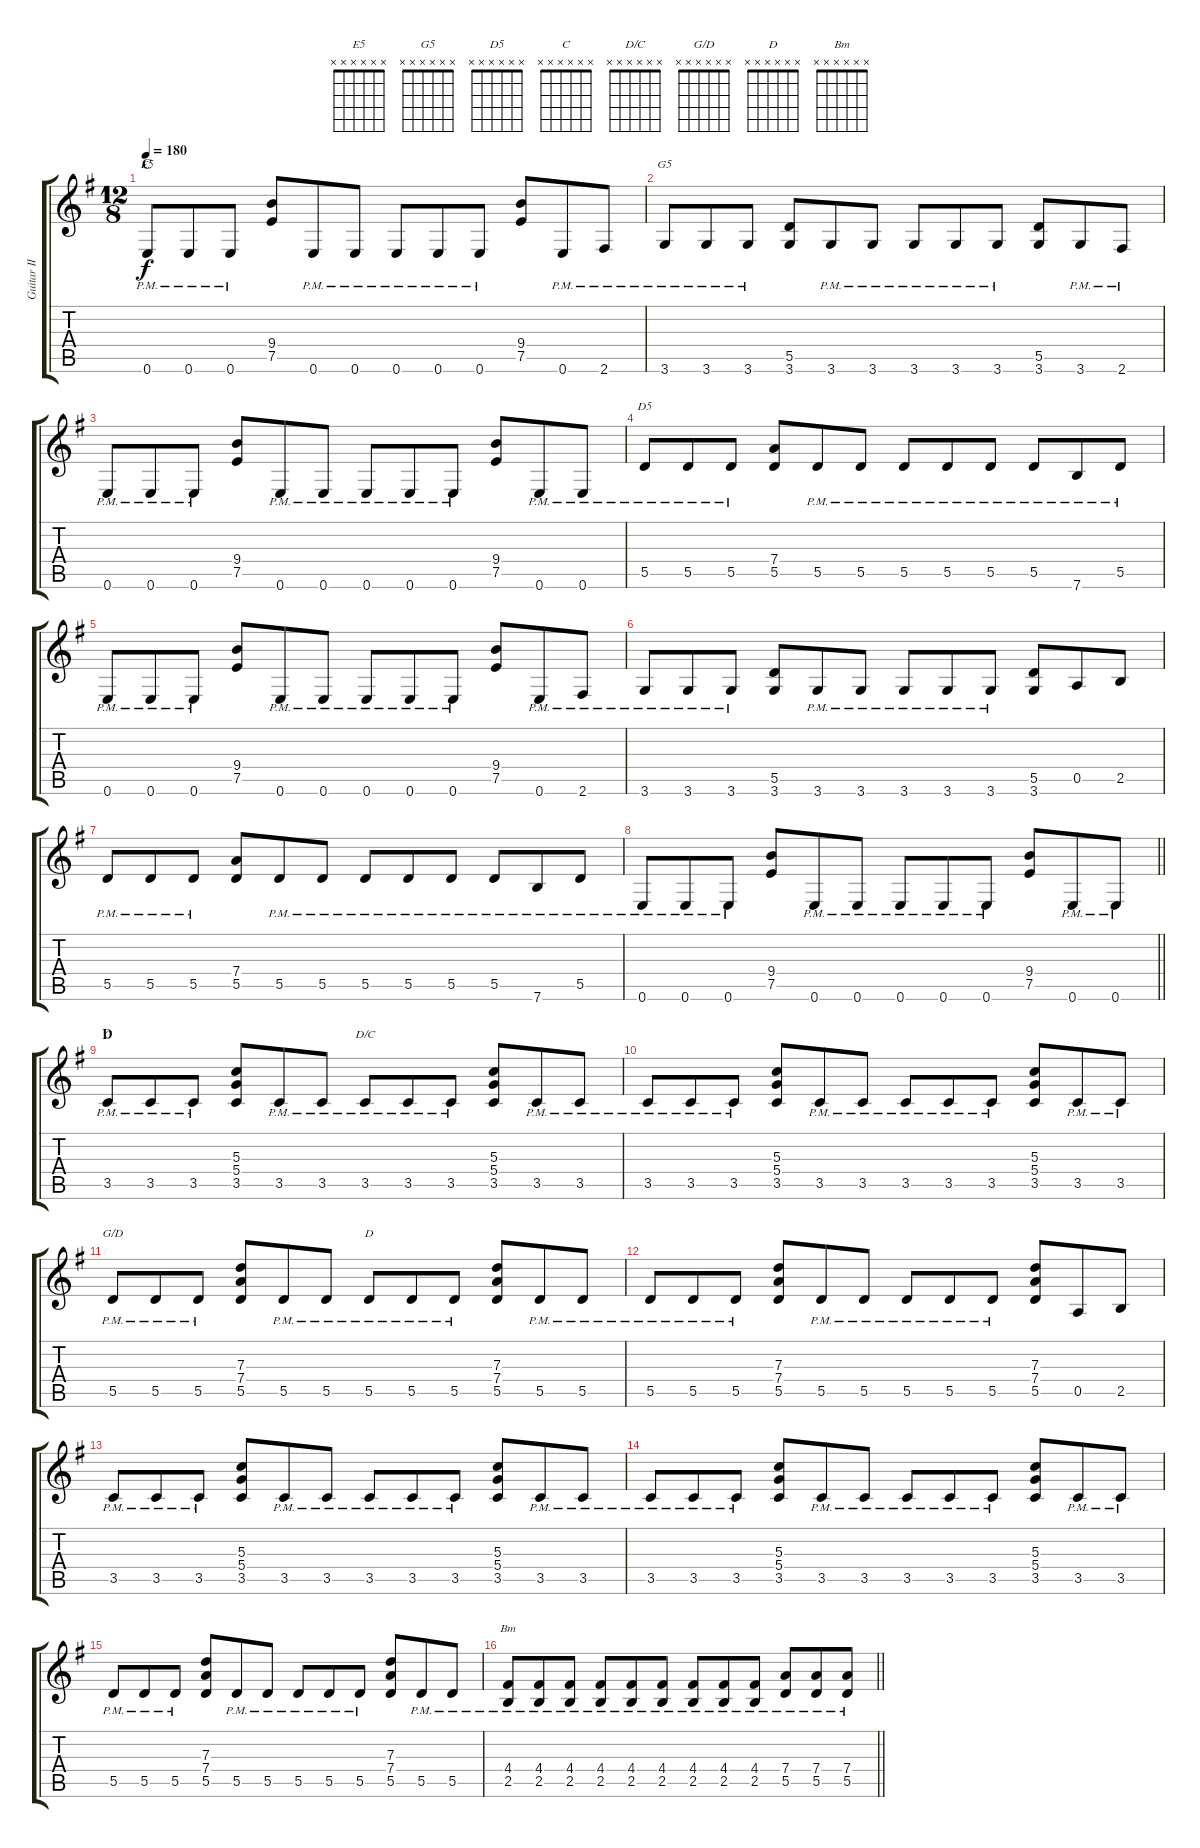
\track ("Guitar II" "Guitar II") {instrument distortionguitar}
\staff {score tabs}
\tuning (E4 B3 G3 D3 A2 E2) {hide}
\chord ("E5" x x x x x x)
\chord ("G5" x x x x x x)
\chord ("D5" x x x x x x)
\chord ("C" x x x x x x)
\chord ("D/C" x x x x x x)
\chord ("G/D" x x x x x x)
\chord ("D" x x x x x x)
\chord ("Bm" x x x x x x)
\ts (12 8)
\section ("" "C")
\tempo 180
\clef g2
\ks g
0.6{pm}.8{ch "E5" dy f} 0.6{pm}.8 0.6{pm}.8 (9.4 7.5).8 0.6{pm}.8 0.6{pm}.8 0.6{pm}.8 0.6{pm}.8 0.6{pm}.8 (9.4 7.5).8 0.6{pm}.8 2.6{pm}.8 |
3.6{pm}.8{ch "G5"} 3.6{pm}.8 3.6{pm}.8 (5.5 3.6).8 3.6{pm}.8 3.6{pm}.8 3.6{pm}.8 3.6{pm}.8 3.6{pm}.8 (5.5 3.6).8 3.6{pm}.8 2.6{pm}.8 |
0.6{pm}.8 0.6{pm}.8 0.6{pm}.8 (9.4 7.5).8 0.6{pm}.8 0.6{pm}.8 0.6{pm}.8 0.6{pm}.8 0.6{pm}.8 (9.4 7.5).8 0.6{pm}.8 0.6{pm}.8 |
5.5{pm}.8{ch "D5"} 5.5{pm}.8 5.5{pm}.8 (7.4 5.5).8 5.5{pm}.8 5.5{pm}.8 5.5{pm}.8 5.5{pm}.8 5.5{pm}.8 5.5{pm}.8 7.6{pm}.8 5.5{pm}.8 |
0.6{pm}.8 0.6{pm}.8 0.6{pm}.8 (9.4 7.5).8 0.6{pm}.8 0.6{pm}.8 0.6{pm}.8 0.6{pm}.8 0.6{pm}.8 (9.4 7.5).8 0.6{pm}.8 2.6{pm}.8 |
3.6{pm}.8 3.6{pm}.8 3.6{pm}.8 (5.5 3.6).8 3.6{pm}.8 3.6{pm}.8 3.6{pm}.8 3.6{pm}.8 3.6{pm}.8 (5.5 3.6).8 0.5.8 2.5.8 |
5.5{pm}.8 5.5{pm}.8 5.5{pm}.8 (7.4 5.5).8 5.5{pm}.8 5.5{pm}.8 5.5{pm}.8 5.5{pm}.8 5.5{pm}.8 5.5{pm}.8 7.6{pm}.8 5.5{pm}.8 |
\barLineRight lightlight
0.6{pm}.8 0.6{pm}.8 0.6{pm}.8 (9.4 7.5).8 0.6{pm}.8 0.6{pm}.8 0.6{pm}.8 0.6{pm}.8 0.6{pm}.8 (9.4 7.5).8 0.6{pm}.8 0.6{pm}.8 |
\section ("" "D")
3.5{pm}.8{ch "C"} 3.5{pm}.8 3.5{pm}.8 (5.3 5.4 3.5).8 3.5{pm}.8 3.5{pm}.8 3.5{pm}.8{ch "D/C"} 3.5{pm}.8 3.5{pm}.8 (5.3 5.4 3.5).8 3.5{pm}.8 3.5{pm}.8 |
3.5{pm}.8 3.5{pm}.8 3.5{pm}.8 (5.3 5.4 3.5).8 3.5{pm}.8 3.5{pm}.8 3.5{pm}.8 3.5{pm}.8 3.5{pm}.8 (5.3 5.4 3.5).8 3.5{pm}.8 3.5{pm}.8 |
5.5{pm}.8{ch "G/D"} 5.5{pm}.8 5.5{pm}.8 (7.3 7.4 5.5).8 5.5{pm}.8 5.5{pm}.8 5.5{pm}.8{ch "D"} 5.5{pm}.8 5.5{pm}.8 (7.3 7.4 5.5).8 5.5{pm}.8 5.5{pm}.8 |
5.5{pm}.8 5.5{pm}.8 5.5{pm}.8 (7.3 7.4 5.5).8 5.5{pm}.8 5.5{pm}.8 5.5{pm}.8 5.5{pm}.8 5.5{pm}.8 (7.3 7.4 5.5).8 0.5.8 2.5.8 |
3.5{pm}.8 3.5{pm}.8 3.5{pm}.8 (5.3 5.4 3.5).8 3.5{pm}.8 3.5{pm}.8 3.5{pm}.8 3.5{pm}.8 3.5{pm}.8 (5.3 5.4 3.5).8 3.5{pm}.8 3.5{pm}.8 |
3.5{pm}.8 3.5{pm}.8 3.5{pm}.8 (5.3 5.4 3.5).8 3.5{pm}.8 3.5{pm}.8 3.5{pm}.8 3.5{pm}.8 3.5{pm}.8 (5.3 5.4 3.5).8 3.5{pm}.8 3.5{pm}.8 |
5.5{pm}.8 5.5{pm}.8 5.5{pm}.8 (7.3 7.4 5.5).8 5.5{pm}.8 5.5{pm}.8 5.5{pm}.8 5.5{pm}.8 5.5{pm}.8 (7.3 7.4 5.5).8 5.5{pm}.8 5.5{pm}.8 |
\barLineRight lightlight
(4.4{pm} 2.5{pm}).8{ch "Bm"} (4.4{pm} 2.5{pm}).8 (4.4{pm} 2.5{pm}).8 (4.4{pm} 2.5{pm}).8 (4.4{pm} 2.5{pm}).8 (4.4{pm} 2.5{pm}).8 (4.4{pm} 2.5{pm}).8 (4.4{pm} 2.5{pm}).8 (4.4{pm} 2.5{pm}).8 (7.4{pm} 5.5{pm}).8 (7.4{pm} 5.5{pm}).8 (7.4{pm} 5.5{pm}).8
